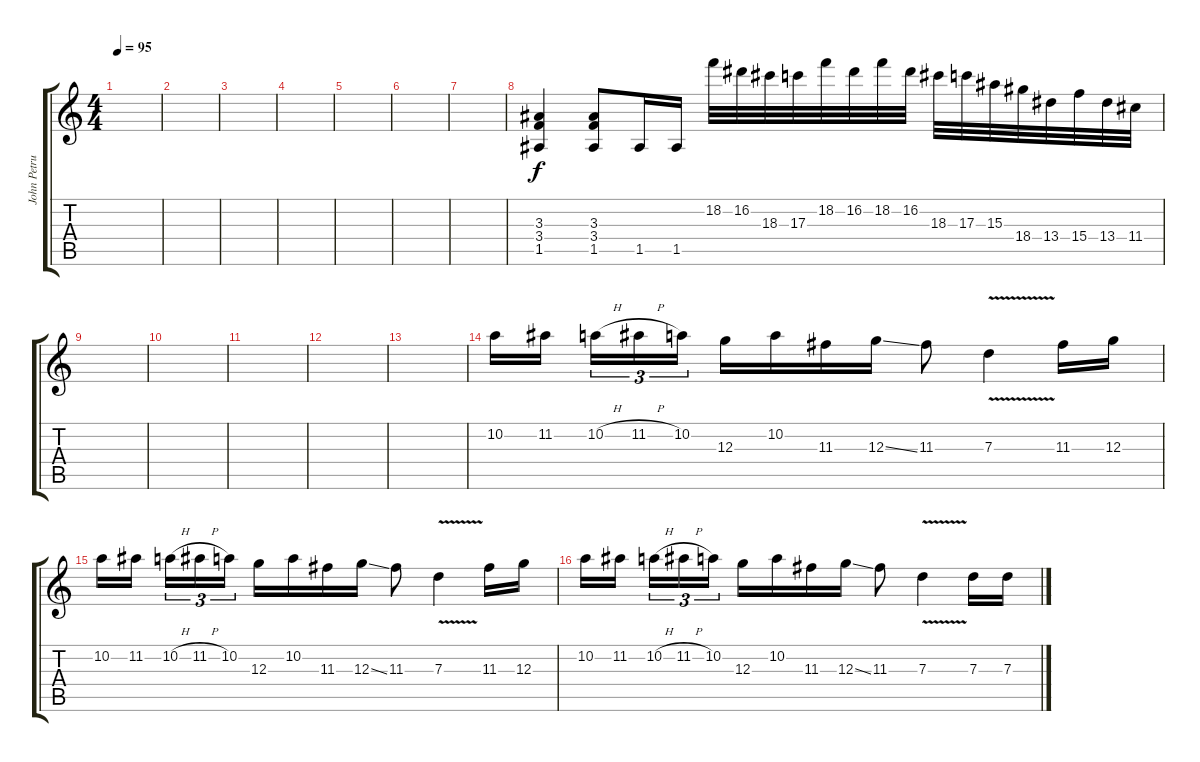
\track ("John Petrucci" "John Petru") {instrument distortionguitar}
\staff {score tabs}
\tuning (E4 B3 G3 D3 A2 D2) {hide}
\ts (4 4)
\tempo 95
\clef g2
\ks c
|
|
|
|
|
|
|
(3.3 3.4 1.5).4{volume 13} (3.3 3.4 1.5).8 1.5.16 1.5.16 18.2.32 16.2.32 18.3.32 17.3.32 18.2.32 16.2.32 18.2.32 16.2.32 18.3.32 17.3.32 15.3.32 18.4.32 13.4.32 15.4.32 13.4.32 11.4.32 |
|
|
|
|
|
10.2.16 11.2.16 10.2{h}.16{tu (3 2)} 11.2{h}.16{tu (3 2)} 10.2.16{tu (3 2)} 12.3.16 10.2.16 11.3.16 12.3{ss}.16 11.3.8 7.3{v}.4 11.3.16 12.3.16 |
10.2.16 11.2.16 10.2{h}.16{tu (3 2)} 11.2{h}.16{tu (3 2)} 10.2.16{tu (3 2)} 12.3.16 10.2.16 11.3.16 12.3{ss}.16 11.3.8 7.3{v}.4 11.3.16 12.3.16 |
10.2.16 11.2.16 10.2{h}.16{tu (3 2)} 11.2{h}.16{tu (3 2)} 10.2.16{tu (3 2)} 12.3.16 10.2.16 11.3.16 12.3{ss}.16 11.3.8 7.3{v}.4 7.3.16 7.3.16
